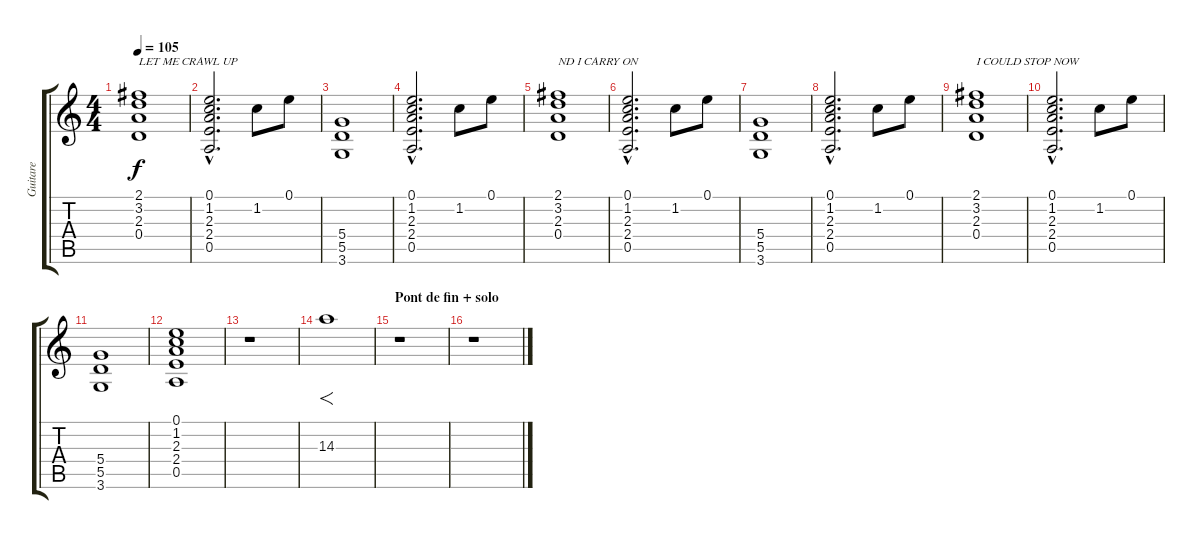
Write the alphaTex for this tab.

\track ("Guitare" "Guitare") {instrument distortionguitar}
\staff {score tabs}
\tuning (E4 B3 G3 D3 A2 E2) {hide}
\ts (4 4)
\tempo 105
\clef g2
\ks c
(2.1 3.2 2.3 0.4).1{txt "LET ME CRAWL UP" dy f} |
(0.1{hac} 1.2{hac} 2.3{hac} 2.4{hac} 0.5{hac}).2{d} 1.2.8 0.1.8 |
(5.4 5.5 3.6).1 |
(0.1{hac} 1.2{hac} 2.3{hac} 2.4{hac} 0.5{hac}).2{d} 1.2.8 0.1.8 |
(2.1 3.2 2.3 0.4).1{txt "ND I CARRY ON"} |
(0.1{hac} 1.2{hac} 2.3{hac} 2.4{hac} 0.5{hac}).2{d} 1.2.8 0.1.8 |
(5.4 5.5 3.6).1 |
(0.1{hac} 1.2{hac} 2.3{hac} 2.4{hac} 0.5{hac}).2{d} 1.2.8 0.1.8 |
(2.1 3.2 2.3 0.4).1{txt "I COULD STOP NOW"} |
(0.1{hac} 1.2{hac} 2.3{hac} 2.4{hac} 0.5{hac}).2{d} 1.2.8 0.1.8 |
(5.4 5.5 3.6).1 |
(0.1 1.2 2.3 2.4 0.5).1 |
r.1 |
14.3.1{f} |
\section ("" "Pont de fin + solo")
r.1 |
r.1
